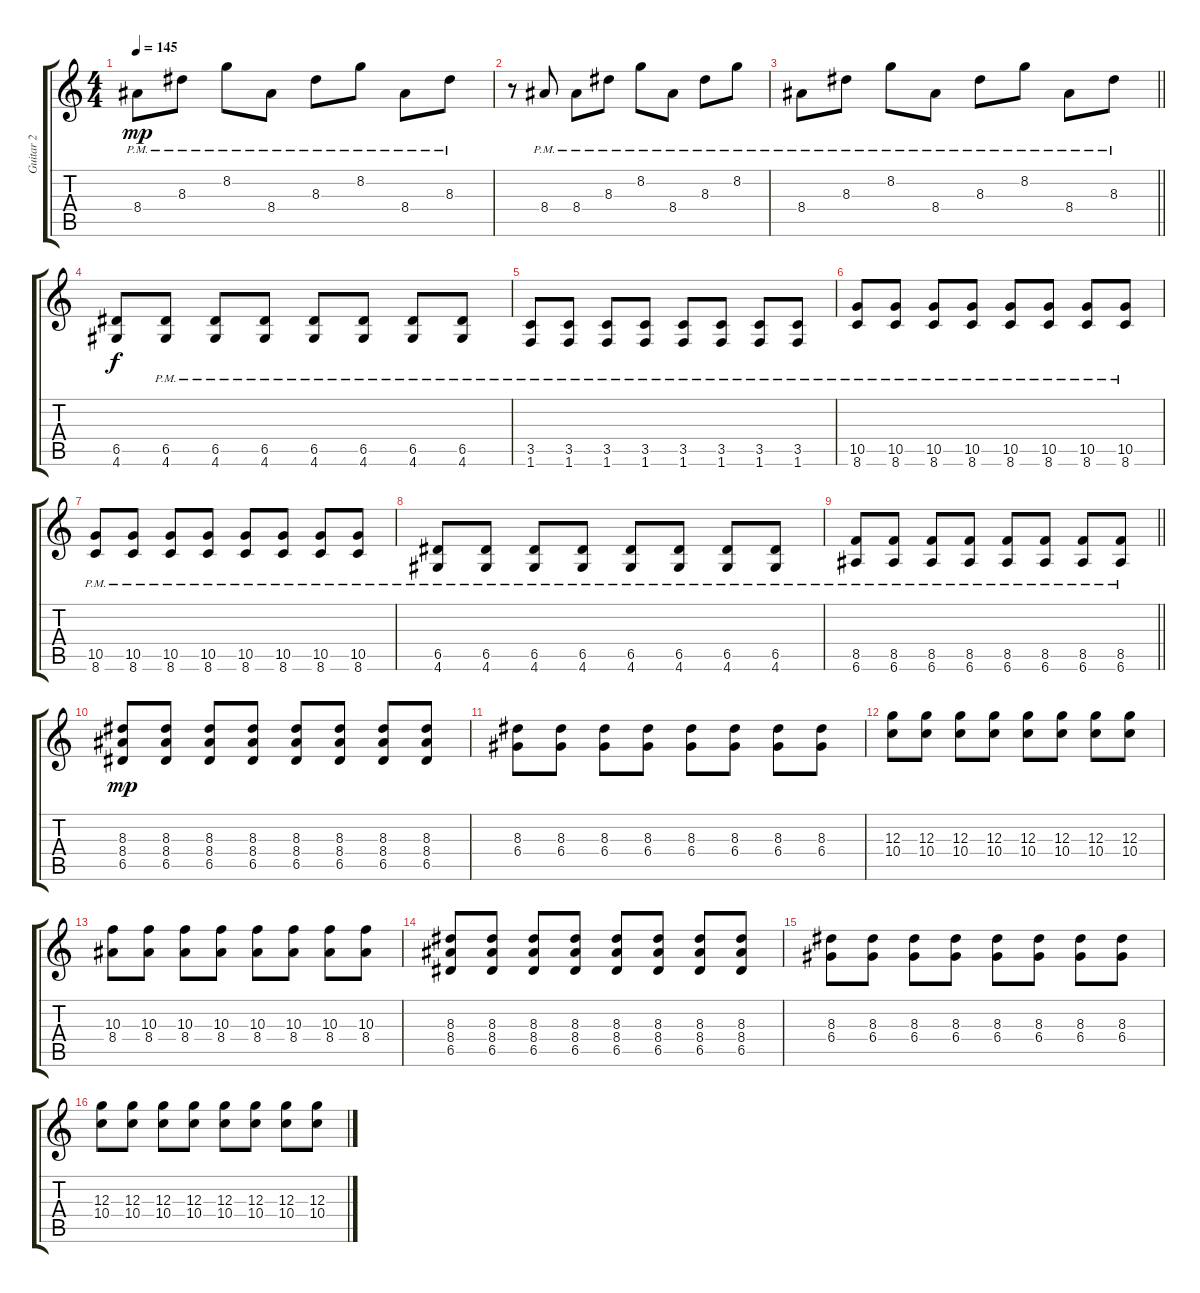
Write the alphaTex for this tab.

\track ("Guitar 2" "Guitar 2") {instrument overdrivenguitar}
\staff {score tabs}
\tuning (E4 B3 G3 D3 A2 E2) {hide}
\ts (4 4)
\tempo 145
\clef g2
\ks c
8.4{pm}.8{dy mp} 8.3{pm}.8 8.2{pm}.8 8.4{pm}.8 8.3{pm}.8 8.2{pm}.8 8.4{pm}.8 8.3{pm}.8 |
r.8 8.4{pm}.8 8.4{pm}.8 8.3{pm}.8 8.2{pm}.8 8.4{pm}.8 8.3{pm}.8 8.2{pm}.8 |
\barLineRight lightlight
8.4{pm}.8 8.3{pm}.8 8.2{pm}.8 8.4{pm}.8 8.3{pm}.8 8.2{pm}.8 8.4{pm}.8 8.3{pm}.8 |
(6.5 4.6).8{dy f} (6.5{pm} 4.6{pm}).8 (6.5{pm} 4.6{pm}).8 (6.5{pm} 4.6{pm}).8 (6.5{pm} 4.6{pm}).8 (6.5{pm} 4.6{pm}).8 (6.5{pm} 4.6{pm}).8 (6.5{pm} 4.6{pm}).8 |
(3.5{pm} 1.6{pm}).8 (3.5{pm} 1.6{pm}).8 (3.5{pm} 1.6{pm}).8 (3.5{pm} 1.6{pm}).8 (3.5{pm} 1.6{pm}).8 (3.5{pm} 1.6{pm}).8 (3.5{pm} 1.6{pm}).8 (3.5{pm} 1.6{pm}).8 |
(10.5{pm} 8.6{pm}).8 (10.5{pm} 8.6{pm}).8 (10.5{pm} 8.6{pm}).8 (10.5{pm} 8.6{pm}).8 (10.5{pm} 8.6{pm}).8 (10.5{pm} 8.6{pm}).8 (10.5{pm} 8.6{pm}).8 (10.5{pm} 8.6{pm}).8 |
(10.5{pm} 8.6{pm}).8 (10.5{pm} 8.6{pm}).8 (10.5{pm} 8.6{pm}).8 (10.5{pm} 8.6{pm}).8 (10.5{pm} 8.6{pm}).8 (10.5{pm} 8.6{pm}).8 (10.5{pm} 8.6{pm}).8 (10.5{pm} 8.6{pm}).8 |
(6.5{pm} 4.6{pm}).8 (6.5{pm} 4.6{pm}).8 (6.5{pm} 4.6{pm}).8 (6.5{pm} 4.6{pm}).8 (6.5{pm} 4.6{pm}).8 (6.5{pm} 4.6{pm}).8 (6.5{pm} 4.6{pm}).8 (6.5{pm} 4.6{pm}).8 |
\barLineRight lightlight
(8.5{pm} 6.6{pm}).8 (8.5{pm} 6.6{pm}).8 (8.5{pm} 6.6{pm}).8 (8.5{pm} 6.6{pm}).8 (8.5{pm} 6.6{pm}).8 (8.5{pm} 6.6{pm}).8 (8.5{pm} 6.6{pm}).8 (8.5{pm} 6.6{pm}).8 |
(8.3 8.4 6.5).8{dy mp} (8.3 8.4 6.5).8 (8.3 8.4 6.5).8 (8.3 8.4 6.5).8 (8.3 8.4 6.5).8 (8.3 8.4 6.5).8 (8.3 8.4 6.5).8 (8.3 8.4 6.5).8 |
(8.3 6.4).8 (8.3 6.4).8 (8.3 6.4).8 (8.3 6.4).8 (8.3 6.4).8 (8.3 6.4).8 (8.3 6.4).8 (8.3 6.4).8 |
(12.3 10.4).8 (12.3 10.4).8 (12.3 10.4).8 (12.3 10.4).8 (12.3 10.4).8 (12.3 10.4).8 (12.3 10.4).8 (12.3 10.4).8 |
(10.3 8.4).8 (10.3 8.4).8 (10.3 8.4).8 (10.3 8.4).8 (10.3 8.4).8 (10.3 8.4).8 (10.3 8.4).8 (10.3 8.4).8 |
(8.3 8.4 6.5).8 (8.3 8.4 6.5).8 (8.3 8.4 6.5).8 (8.3 8.4 6.5).8 (8.3 8.4 6.5).8 (8.3 8.4 6.5).8 (8.3 8.4 6.5).8 (8.3 8.4 6.5).8 |
(8.3 6.4).8 (8.3 6.4).8 (8.3 6.4).8 (8.3 6.4).8 (8.3 6.4).8 (8.3 6.4).8 (8.3 6.4).8 (8.3 6.4).8 |
(12.3 10.4).8 (12.3 10.4).8 (12.3 10.4).8 (12.3 10.4).8 (12.3 10.4).8 (12.3 10.4).8 (12.3 10.4).8 (12.3 10.4).8
